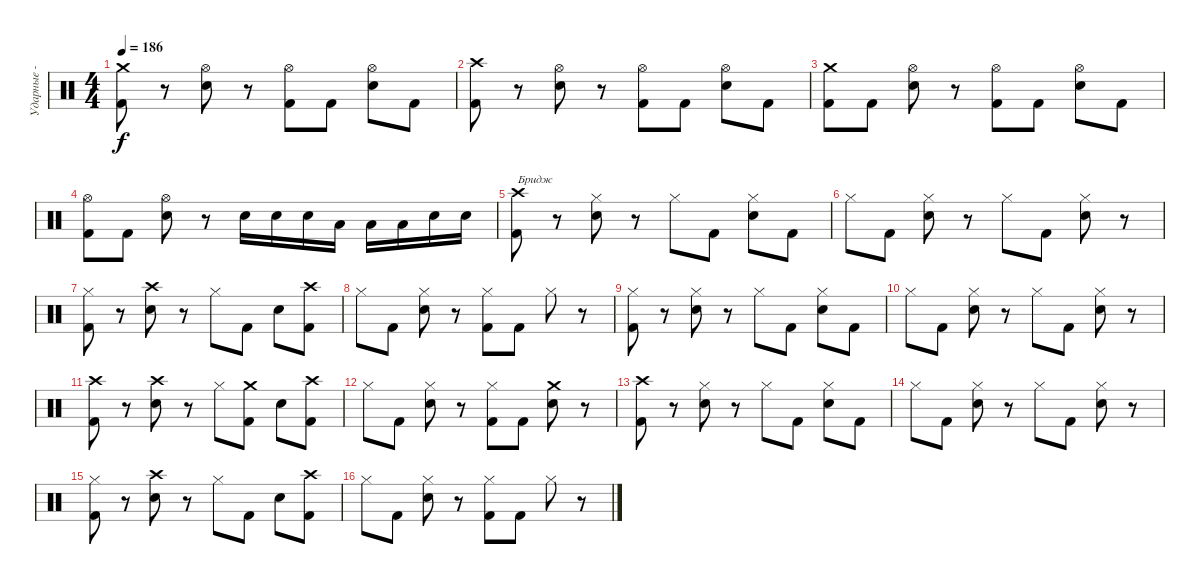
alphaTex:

\track ("Ударные - Тре Кул" "Ударные - ") {instrument percussion}
\staff {score}
\articulation defaults
\ts (4 4)
\tempo 186
\clef neutral
\ks c
("Crash medium (hit)" "Kick (hit) 2").8{dy f} r.8 ("Hi-Hat (open)" "Snare (hit) 2").8 r.8 ("Hi-Hat (open)" "Kick (hit) 2").8 "Kick (hit) 2".8 ("Hi-Hat (open)" "Snare (hit) 2").8 "Kick (hit) 2".8 |
("Crash high (hit)" "Kick (hit) 2").8 r.8 ("Hi-Hat (open)" "Snare (hit) 2").8 r.8 ("Hi-Hat (open)" "Kick (hit) 2").8 "Kick (hit) 2".8 ("Hi-Hat (open)" "Snare (hit) 2").8 "Kick (hit) 2".8 |
("Kick (hit) 2" "Crash medium (hit)").8 "Kick (hit) 2".8 ("Snare (hit) 2" "Hi-Hat (open)").8 r.8 ("Kick (hit) 2" "Hi-Hat (open)").8 "Kick (hit) 2".8 ("Snare (hit) 2" "Hi-Hat (open)").8 "Kick (hit) 2".8 |
("Kick (hit) 2" "Hi-Hat (open)").8 "Kick (hit) 2".8 ("Snare (hit) 2" "Hi-Hat (open)").8 r.8 "Snare (hit) 2".16 "Snare (hit) 2".16 "Snare (hit) 2".16 "Low Tom (hit)".16 "Low Tom (hit)".16 "Low Tom (hit)".16 "Snare (hit) 2".16 "Snare (hit) 2".16 |
("Kick (hit) 2" "Crash high (hit)").8{txt "Бридж"} r.8 ("Snare (hit) 2" "Hi-Hat (closed)").8 r.8 "Hi-Hat (closed)".8 "Kick (hit) 2".8 ("Snare (hit) 2" "Hi-Hat (closed)").8 "Kick (hit) 2".8 |
"Hi-Hat (closed)".8 "Kick (hit) 2".8 ("Snare (hit) 2" "Hi-Hat (closed)").8 r.8 "Hi-Hat (closed)".8 "Kick (hit) 2".8 ("Snare (hit) 2" "Hi-Hat (closed)").8 r.8 |
("Kick (hit) 2" "Hi-Hat (closed)").8 r.8 ("Snare (hit) 2" "Crash high (hit)").8 r.8 "Hi-Hat (closed)".8 "Kick (hit) 2".8 "Snare (hit) 2".8 ("Kick (hit) 2" "Crash high (hit)").8 |
"Hi-Hat (closed)".8 "Kick (hit) 2".8 ("Snare (hit) 2" "Hi-Hat (closed)").8 r.8 ("Kick (hit) 2" "Hi-Hat (closed)").8 "Kick (hit) 2".8 "Hi-Hat (closed)".8 r.8 |
("Hi-Hat (closed)" "Kick (hit) 2").8 r.8 ("Hi-Hat (closed)" "Snare (hit) 2").8 r.8 "Hi-Hat (closed)".8 "Kick (hit) 2".8 ("Hi-Hat (closed)" "Snare (hit) 2").8 "Kick (hit) 2".8 |
"Hi-Hat (closed)".8 "Kick (hit) 2".8 ("Hi-Hat (closed)" "Snare (hit) 2").8 r.8 "Hi-Hat (closed)".8 "Kick (hit) 2".8 ("Hi-Hat (closed)" "Snare (hit) 2").8 r.8 |
("Kick (hit) 2" "Crash high (hit)").8 r.8 ("Snare (hit) 2" "Crash high (hit)").8 r.8 "Hi-Hat (closed)".8 ("Kick (hit) 2" "Crash medium (hit)").8 "Snare (hit) 2".8 ("Kick (hit) 2" "Crash high (hit)").8 |
"Hi-Hat (closed)".8 "Kick (hit) 2".8 ("Hi-Hat (closed)" "Snare (hit) 2").8 r.8 ("Hi-Hat (closed)" "Kick (hit) 2").8 "Kick (hit) 2".8 ("Snare (hit) 2" "Crash medium (hit)").8 r.8 |
("Crash high (hit)" "Kick (hit) 2").8 r.8 ("Hi-Hat (closed)" "Snare (hit) 2").8 r.8 "Hi-Hat (closed)".8 "Kick (hit) 2".8 ("Hi-Hat (closed)" "Snare (hit) 2").8 "Kick (hit) 2".8 |
"Hi-Hat (closed)".8 "Kick (hit) 2".8 ("Hi-Hat (closed)" "Snare (hit) 2").8 r.8 "Hi-Hat (closed)".8 "Kick (hit) 2".8 ("Hi-Hat (closed)" "Snare (hit) 2").8 r.8 |
("Hi-Hat (closed)" "Kick (hit) 2").8 r.8 ("Snare (hit) 2" "Crash high (hit)").8 r.8 "Hi-Hat (closed)".8 "Kick (hit) 2".8 "Snare (hit) 2".8 ("Kick (hit) 2" "Crash high (hit)").8 |
"Hi-Hat (closed)".8 "Kick (hit) 2".8 ("Hi-Hat (closed)" "Snare (hit) 2").8 r.8 ("Hi-Hat (closed)" "Kick (hit) 2").8 "Kick (hit) 2".8 "Hi-Hat (closed)".8 r.8
